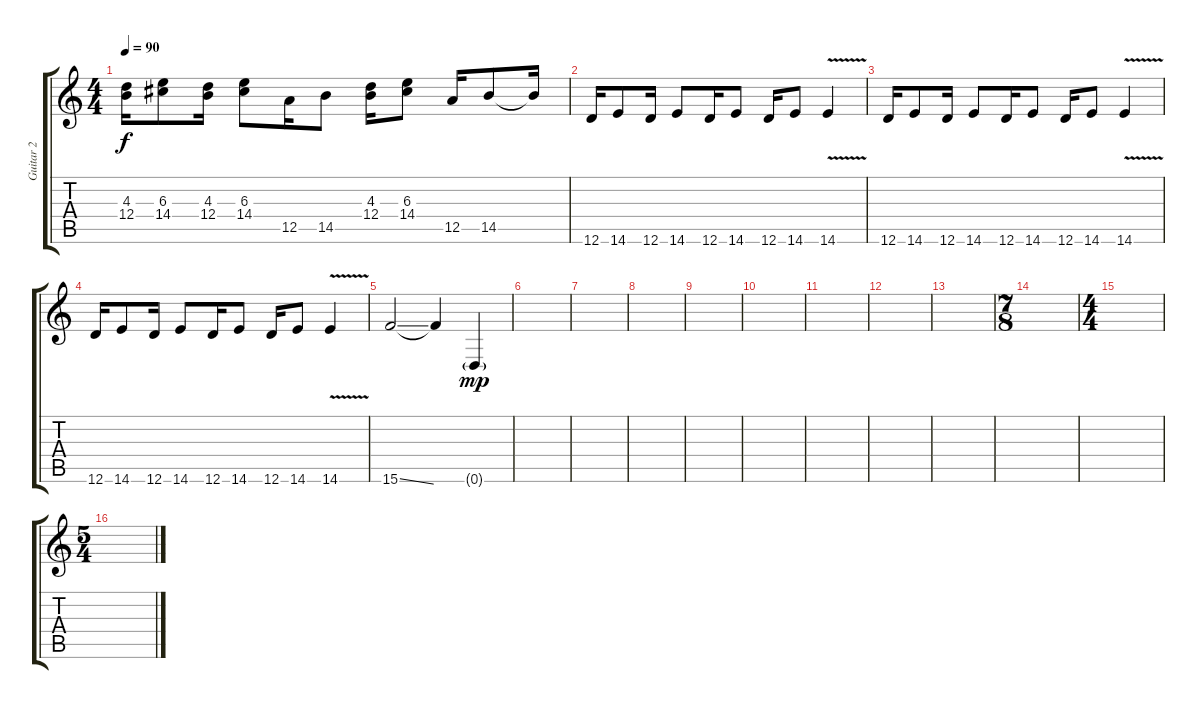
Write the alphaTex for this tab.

\track ("Guitar 2" "Guitar 2") {instrument distortionguitar}
\staff {score tabs}
\tuning (E4 B3 G3 D3 A2 D2) {hide}
\ts (4 4)
\tempo 90
\clef g2
\ks c
(4.3 12.4).16{dy f} (6.3 14.4).8 (4.3 12.4).16 (6.3 14.4).8 12.5.16 14.5.8 (4.3 12.4).16 (6.3 14.4).8 12.5.16 14.5.8 14.5{t}.16 |
12.6.16{instrument distortionguitar} 14.6.8 12.6.16 14.6.8 12.6.16 14.6.8 12.6.16 14.6.8 14.6{v}.4 |
12.6.16{instrument distortionguitar} 14.6.8 12.6.16 14.6.8 12.6.16 14.6.8 12.6.16 14.6.8 14.6{v}.4 |
12.6.16{instrument distortionguitar} 14.6.8 12.6.16 14.6.8 12.6.16 14.6.8 12.6.16 14.6.8 14.6{v}.4 |
15.6{ss}.2 15.6{t}.4 0.6{g}.4{dy mp volume 0} |
|
|
|
|
|
|
|
|
\ts (7 8)
|
\ts (4 4)
|
\ts (5 4)
